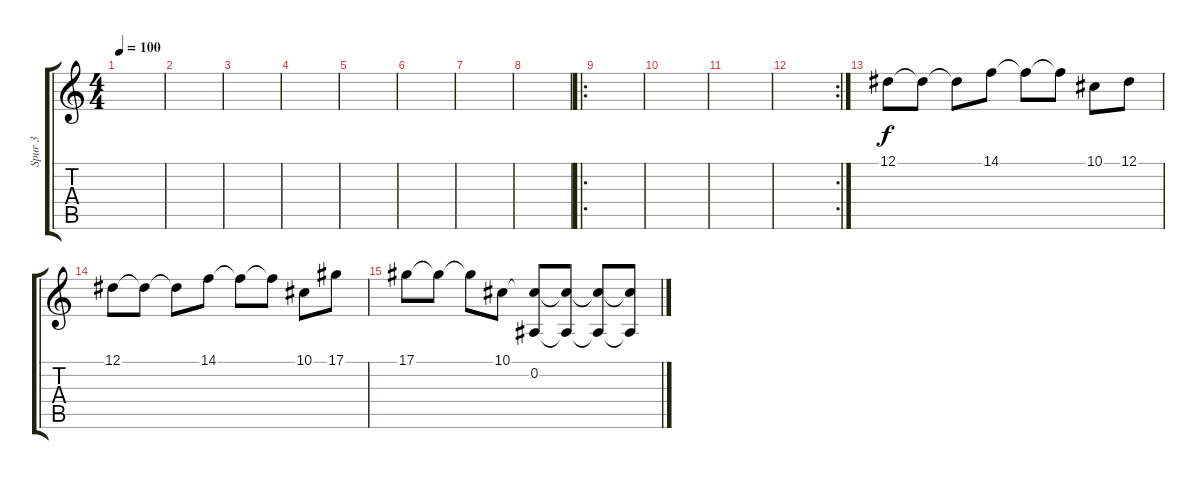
\track ("Spur 3" "Spur 3") {instrument brightacousticpiano}
\staff {score tabs}
\tuning (Eb4 Bb3 Gb3 Db3 Ab2 Db2) {hide}
\ts (4 4)
\tempo 100
\clef g2
\ks c
|
|
|
|
|
|
|
|
\ro
|
|
|
\rc 2
|
12.1.8 12.1{t}.8 12.1{t}.8 14.1.8 14.1{t}.8 14.1{t}.8 10.1.8 12.1.8 |
12.1.8 12.1{t}.8 12.1{t}.8 14.1.8 14.1{t}.8 14.1{t}.8 10.1.8 17.1.8 |
17.1.8 17.1{t}.8 17.1{t}.8 10.1.8 (10.1{t} 0.2).8 (10.1{t} 0.2{t}).8 (10.1{t} 0.2{t}).8 (10.1{t} 0.2{t}).8
